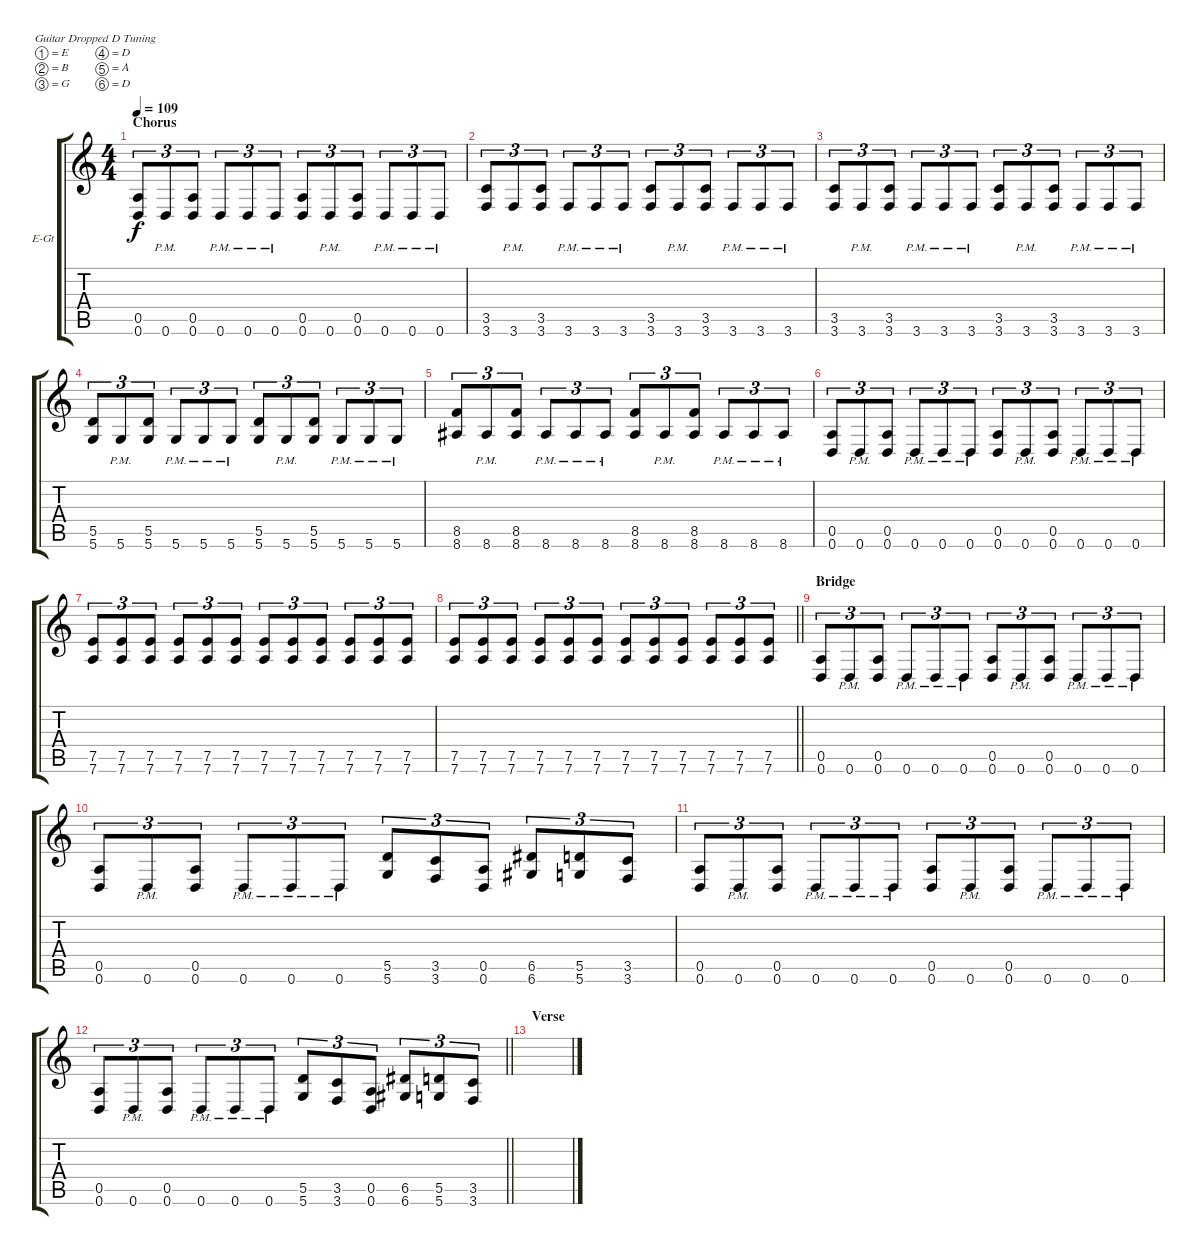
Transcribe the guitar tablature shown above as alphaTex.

\bracketExtendMode groupsimilarinstruments
\firstSystemTrackNameOrientation horizontal
\otherSystemsTrackNameOrientation horizontal
\track ("Guitar 2" "E-Gt") {instrument distortionguitar}
\staff {score tabs}
\tuning (E4 B3 G3 D3 A2 D2)
\ts (4 4)
\section ("" "Chorus")
\tempo 109
\clef g2
\ks c
(0.5 0.6).8{tu (3 2) dy f} 0.6{pm}.8{tu (3 2)} (0.5 0.6).8{tu (3 2)} 0.6{pm}.8{tu (3 2)} 0.6{pm}.8{tu (3 2)} 0.6{pm}.8{tu (3 2)} (0.5 0.6).8{tu (3 2)} 0.6{pm}.8{tu (3 2)} (0.5 0.6).8{tu (3 2)} 0.6{pm}.8{tu (3 2)} 0.6{pm}.8{tu (3 2)} 0.6{pm}.8{tu (3 2)} |
(3.5 3.6).8{tu (3 2)} 3.6{pm}.8{tu (3 2)} (3.5 3.6).8{tu (3 2)} 3.6{pm}.8{tu (3 2)} 3.6{pm}.8{tu (3 2)} 3.6{pm}.8{tu (3 2)} (3.5 3.6).8{tu (3 2)} 3.6{pm}.8{tu (3 2)} (3.5 3.6).8{tu (3 2)} 3.6{pm}.8{tu (3 2)} 3.6{pm}.8{tu (3 2)} 3.6{pm}.8{tu (3 2)} |
(3.5 3.6).8{tu (3 2)} 3.6{pm}.8{tu (3 2)} (3.5 3.6).8{tu (3 2)} 3.6{pm}.8{tu (3 2)} 3.6{pm}.8{tu (3 2)} 3.6{pm}.8{tu (3 2)} (3.5 3.6).8{tu (3 2)} 3.6{pm}.8{tu (3 2)} (3.5 3.6).8{tu (3 2)} 3.6{pm}.8{tu (3 2)} 3.6{pm}.8{tu (3 2)} 3.6{pm}.8{tu (3 2)} |
(5.5 5.6).8{tu (3 2)} 5.6{pm}.8{tu (3 2)} (5.5 5.6).8{tu (3 2)} 5.6{pm}.8{tu (3 2)} 5.6{pm}.8{tu (3 2)} 5.6{pm}.8{tu (3 2)} (5.5 5.6).8{tu (3 2)} 5.6{pm}.8{tu (3 2)} (5.5 5.6).8{tu (3 2)} 5.6{pm}.8{tu (3 2)} 5.6{pm}.8{tu (3 2)} 5.6{pm}.8{tu (3 2)} |
(8.5 8.6).8{tu (3 2)} 8.6{pm}.8{tu (3 2)} (8.5 8.6).8{tu (3 2)} 8.6{pm}.8{tu (3 2)} 8.6{pm}.8{tu (3 2)} 8.6{pm}.8{tu (3 2)} (8.5 8.6).8{tu (3 2)} 8.6{pm}.8{tu (3 2)} (8.5 8.6).8{tu (3 2)} 8.6{pm}.8{tu (3 2)} 8.6{pm}.8{tu (3 2)} 8.6{pm}.8{tu (3 2)} |
(0.5 0.6).8{tu (3 2)} 0.6{pm}.8{tu (3 2)} (0.5 0.6).8{tu (3 2)} 0.6{pm}.8{tu (3 2)} 0.6{pm}.8{tu (3 2)} 0.6{pm}.8{tu (3 2)} (0.5 0.6).8{tu (3 2)} 0.6{pm}.8{tu (3 2)} (0.5 0.6).8{tu (3 2)} 0.6{pm}.8{tu (3 2)} 0.6{pm}.8{tu (3 2)} 0.6{pm}.8{tu (3 2)} |
(7.5 7.6).8{tu (3 2)} (7.5 7.6).8{tu (3 2)} (7.5 7.6).8{tu (3 2)} (7.5 7.6).8{tu (3 2)} (7.5 7.6).8{tu (3 2)} (7.5 7.6).8{tu (3 2)} (7.5 7.6).8{tu (3 2)} (7.5 7.6).8{tu (3 2)} (7.5 7.6).8{tu (3 2)} (7.5 7.6).8{tu (3 2)} (7.5 7.6).8{tu (3 2)} (7.5 7.6).8{tu (3 2)} |
\barLineRight lightlight
(7.5 7.6).8{tu (3 2)} (7.5 7.6).8{tu (3 2)} (7.5 7.6).8{tu (3 2)} (7.5 7.6).8{tu (3 2)} (7.5 7.6).8{tu (3 2)} (7.5 7.6).8{tu (3 2)} (7.5 7.6).8{tu (3 2)} (7.5 7.6).8{tu (3 2)} (7.5 7.6).8{tu (3 2)} (7.5 7.6).8{tu (3 2)} (7.5 7.6).8{tu (3 2)} (7.5 7.6).8{tu (3 2)} |
\section ("" "Bridge")
(0.5 0.6).8{tu (3 2)} 0.6{pm}.8{tu (3 2)} (0.5 0.6).8{tu (3 2)} 0.6{pm}.8{tu (3 2)} 0.6{pm}.8{tu (3 2)} 0.6{pm}.8{tu (3 2)} (0.5 0.6).8{tu (3 2)} 0.6{pm}.8{tu (3 2)} (0.5 0.6).8{tu (3 2)} 0.6{pm}.8{tu (3 2)} 0.6{pm}.8{tu (3 2)} 0.6{pm}.8{tu (3 2)} |
(0.5 0.6).8{tu (3 2)} 0.6{pm}.8{tu (3 2)} (0.5 0.6).8{tu (3 2)} 0.6{pm}.8{tu (3 2)} 0.6{pm}.8{tu (3 2)} 0.6{pm}.8{tu (3 2)} (5.5 5.6).8{tu (3 2)} (3.5 3.6).8{tu (3 2)} (0.5 0.6).8{tu (3 2)} (6.5 6.6).8{tu (3 2)} (5.5 5.6).8{tu (3 2)} (3.5 3.6).8{tu (3 2)} |
(0.5 0.6).8{tu (3 2)} 0.6{pm}.8{tu (3 2)} (0.5 0.6).8{tu (3 2)} 0.6{pm}.8{tu (3 2)} 0.6{pm}.8{tu (3 2)} 0.6{pm}.8{tu (3 2)} (0.5 0.6).8{tu (3 2)} 0.6{pm}.8{tu (3 2)} (0.5 0.6).8{tu (3 2)} 0.6{pm}.8{tu (3 2)} 0.6{pm}.8{tu (3 2)} 0.6{pm}.8{tu (3 2)} |
\barLineRight lightlight
(0.5 0.6).8{tu (3 2)} 0.6{pm}.8{tu (3 2)} (0.5 0.6).8{tu (3 2)} 0.6{pm}.8{tu (3 2)} 0.6{pm}.8{tu (3 2)} 0.6{pm}.8{tu (3 2)} (5.5 5.6).8{tu (3 2)} (3.5 3.6).8{tu (3 2)} (0.5 0.6).8{tu (3 2)} (6.5 6.6).8{tu (3 2)} (5.5 5.6).8{tu (3 2)} (3.5 3.6).8{tu (3 2)} |
\section ("" "Verse")
